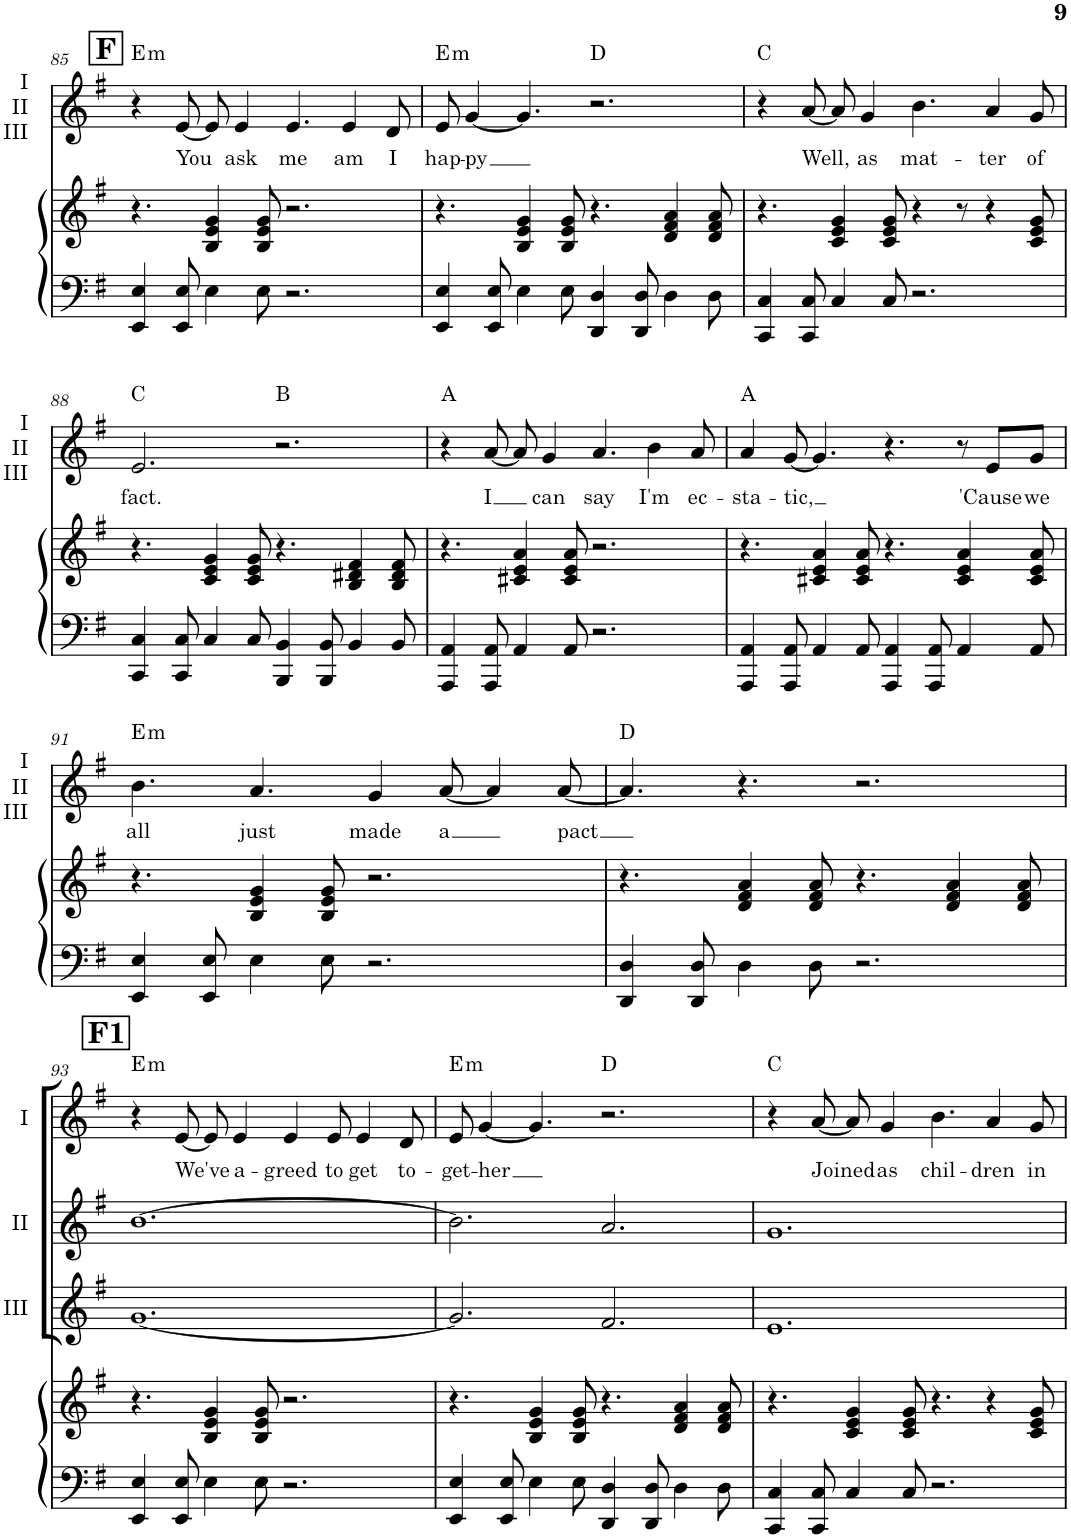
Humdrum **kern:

**kern	**kern	**kern	**kern	**text	**harte	**kern	**kern	**text	**harte
*part5	*part5	*part4	*part3	*part3	*part3	*part2	*part1	*part1	*part1
*staff6	*staff5	*staff4	*staff3	*staff3	*	*staff2	*staff1	*staff1	*
*I"Piano	*	*I"III	*I"I II III	*	*	*I"II	*I"I	*	*
*I'Pno	*	*I'III	*I'I II III	*	*	*I'II	*I'I	*	*
!!LO:PB:g=z
*clefF4	*clefG2	*clefG2	*clefG2	*	*	*clefG2	*clefG2	*	*
*k[f#]	*k[f#]	*k[f#]	*k[f#]	*	*	*k[f#]	*k[f#]	*	*
*M12/8	*M12/8	*M12/8	*M12/8	*	*	*M12/8	*M12/8	*	*
!!LO:REH:place=s1:a:B:cj:fs=14:t=F
=85	=85	=85	=85	=85	=85	=85	=85	=85	=85
!	!	!	!	!	!LO:H:kt=m	!	!	!	!
4EE/ 4E/	4.r	1.r	4r	.	E:min	1.r	1.r	.	.
!	!	!	!	!LO:LY:b	!	!	!	!	!
8EE/ 8E/	.	.	[8e/	You	.	.	.	.	.
4E\	4B/ 4e/ 4g/	.	8e/]	.	.	.	.	.	.
!	!	!	!	!LO:LY:b	!	!	!	!	!
.	.	.	4e/	ask	.	.	.	.	.
8E\	8B/ 8e/ 8g/	.	.	.	.	.	.	.	.
!	!	!	!	!LO:LY:b	!	!	!	!	!
2.r	2.r	.	4.e/	me	.	.	.	.	.
!	!	!	!	!LO:LY:b	!	!	!	!	!
.	.	.	4e/	am	.	.	.	.	.
!	!	!	!	!LO:LY:b	!	!	!	!	!
.	.	.	8d/	I	.	.	.	.	.
=86	=86	=86	=86	=86	=86	=86	=86	=86	=86
!	!	!	!	!LO:LY:b	!LO:H:kt=m	!	!	!	!
4EE/ 4E/	4.r	1.r	8e/	hap-	E:min	1.r	1.r	.	.
!	!	!	!	!LO:LY:b	!	!	!	!	!
.	.	.	[4g/	-py	.	.	.	.	.
8EE/ 8E/	.	.	.	.	.	.	.	.	.
4E\	4B/ 4e/ 4g/	.	4.g/]	.	.	.	.	.	.
8E\	8B/ 8e/ 8g/	.	.	.	.	.	.	.	.
4DD/ 4D/	4.r	.	2.r	.	D:maj	.	.	.	.
8DD/ 8D/	.	.	.	.	.	.	.	.	.
4D\	4d/ 4f#/ 4a/	.	.	.	.	.	.	.	.
8D\	8d/ 8f#/ 8a/	.	.	.	.	.	.	.	.
=87	=87	=87	=87	=87	=87	=87	=87	=87	=87
4CC/ 4C/	4.r	1.r	4r	.	C:maj	1.r	1.r	.	.
!	!	!	!	!LO:LY:b	!	!	!	!	!
8CC/ 8C/	.	.	[8a/	Well,	.	.	.	.	.
4C/	4c/ 4e/ 4g/	.	8a/]	.	.	.	.	.	.
!	!	!	!	!LO:LY:b	!	!	!	!	!
.	.	.	4g/	as	.	.	.	.	.
8C/	8c/ 8e/ 8g/	.	.	.	.	.	.	.	.
!	!	!	!	!LO:LY:b	!	!	!	!	!
2.r	4r	.	4.b\	mat-	.	.	.	.	.
.	8r	.	.	.	.	.	.	.	.
!	!	!	!	!LO:LY:b	!	!	!	!	!
.	4r	.	4a/	-ter	.	.	.	.	.
!	!	!	!	!LO:LY:b	!	!	!	!	!
.	8c/ 8e/ 8g/	.	8g/	of	.	.	.	.	.
!!LO:LB:g=z
=88	=88	=88	=88	=88	=88	=88	=88	=88	=88
!	!	!	!	!LO:LY:b	!	!	!	!	!
4CC/ 4C/	4.r	1.r	2.e/	fact.	C:maj	1.r	1.r	.	.
8CC/ 8C/	.	.	.	.	.	.	.	.	.
4C/	4c/ 4e/ 4g/	.	.	.	.	.	.	.	.
8C/	8c/ 8e/ 8g/	.	.	.	.	.	.	.	.
4BBB/ 4BB/	4.r	.	2.r	.	B:maj	.	.	.	.
8BBB/ 8BB/	.	.	.	.	.	.	.	.	.
4BB/	4B/ 4d#X/ 4f#/	.	.	.	.	.	.	.	.
8BB/	8B/ 8d#/ 8f#/	.	.	.	.	.	.	.	.
=89	=89	=89	=89	=89	=89	=89	=89	=89	=89
4AAA/ 4AA/	4.r	1.r	4r	.	A:maj	1.r	1.r	.	.
!	!	!	!	!LO:LY:b	!	!	!	!	!
8AAA/ 8AA/	.	.	[8a/	I	.	.	.	.	.
4AA/	4c#X/ 4e/ 4a/	.	8a/]	.	.	.	.	.	.
!	!	!	!	!LO:LY:b	!	!	!	!	!
.	.	.	4g/	can	.	.	.	.	.
8AA/	8c#/ 8e/ 8a/	.	.	.	.	.	.	.	.
!	!	!	!	!LO:LY:b	!	!	!	!	!
2.r	2.r	.	4.a/	say	.	.	.	.	.
!	!	!	!	!LO:LY:b	!	!	!	!	!
.	.	.	4b\	I'm	.	.	.	.	.
!	!	!	!	!LO:LY:b	!	!	!	!	!
.	.	.	8a/	ec-	.	.	.	.	.
=90	=90	=90	=90	=90	=90	=90	=90	=90	=90
!	!	!	!	!LO:LY:b	!	!	!	!	!
4AAA/ 4AA/	4.r	1.r	4a/	-sta-	A:maj	1.r	1.r	.	.
!	!	!	!	!LO:LY:b	!	!	!	!	!
8AAA/ 8AA/	.	.	[8g/	-tic,	.	.	.	.	.
4AA/	4c#X/ 4e/ 4a/	.	4.g/]	.	.	.	.	.	.
8AA/	8c#/ 8e/ 8a/	.	.	.	.	.	.	.	.
4AAA/ 4AA/	4.r	.	4.r	.	.	.	.	.	.
8AAA/ 8AA/	.	.	.	.	.	.	.	.	.
4AA/	4c#/ 4e/ 4a/	.	8r	.	.	.	.	.	.
!	!	!	!	!LO:LY:b	!	!	!	!	!
.	.	.	8e/L	'Cause	.	.	.	.	.
!	!	!	!	!LO:LY:b	!	!	!	!	!
8AA/	8c#/ 8e/ 8a/	.	8g/J	we	.	.	.	.	.
!!LO:LB:g=z
=91	=91	=91	=91	=91	=91	=91	=91	=91	=91
!	!	!	!	!LO:LY:b	!LO:H:kt=m	!	!	!	!
4EE/ 4E/	4.r	1.r	4.b\	all	E:min	1.r	1.r	.	.
8EE/ 8E/	.	.	.	.	.	.	.	.	.
!	!	!	!	!LO:LY:b	!	!	!	!	!
4E\	4B/ 4e/ 4g/	.	4.a/	just	.	.	.	.	.
8E\	8B/ 8e/ 8g/	.	.	.	.	.	.	.	.
!	!	!	!	!LO:LY:b	!	!	!	!	!
2.r	2.r	.	4g/	made	.	.	.	.	.
!	!	!	!	!LO:LY:b	!	!	!	!	!
.	.	.	[8a/	a	.	.	.	.	.
.	.	.	4a/]	.	.	.	.	.	.
!	!	!	!	!LO:LY:b	!	!	!	!	!
.	.	.	[8a/	pact	.	.	.	.	.
=92	=92	=92	=92	=92	=92	=92	=92	=92	=92
4DD/ 4D/	4.r	1.r	4.a/]	.	D:maj	1.r	1.r	.	.
8DD/ 8D/	.	.	.	.	.	.	.	.	.
4D\	4d/ 4f#/ 4a/	.	4.r	.	.	.	.	.	.
8D\	8d/ 8f#/ 8a/	.	.	.	.	.	.	.	.
2.r	4.r	.	2.r	.	.	.	.	.	.
.	4d/ 4f#/ 4a/	.	.	.	.	.	.	.	.
.	8d/ 8f#/ 8a/	.	.	.	.	.	.	.	.
!!LO:LB:g=z
!!LO:REH:place=s1:a:B:cj:fs=14:t=F1
=93	=93	=93	=93	=93	=93	=93	=93	=93	=93
!	!	!	!	!	!	!	!	!	!LO:H:kt=m
4EE/ 4E/	4.r	[1.g	1.r	.	.	[1.b	4r	.	E:min
!	!	!	!	!	!	!	!	!LO:LY:b	!
8EE/ 8E/	.	.	.	.	.	.	[8e/	We've	.
4E\	4B/ 4e/ 4g/	.	.	.	.	.	8e/]	.	.
!	!	!	!	!	!	!	!	!LO:LY:b	!
.	.	.	.	.	.	.	4e/	a-	.
8E\	8B/ 8e/ 8g/	.	.	.	.	.	.	.	.
!	!	!	!	!	!	!	!	!LO:LY:b	!
2.r	2.r	.	.	.	.	.	4e/	-greed	.
!	!	!	!	!	!	!	!	!LO:LY:b	!
.	.	.	.	.	.	.	8e/	to	.
!	!	!	!	!	!	!	!	!LO:LY:b	!
.	.	.	.	.	.	.	4e/	get	.
!	!	!	!	!	!	!	!	!LO:LY:b	!
.	.	.	.	.	.	.	8d/	to-	.
=94	=94	=94	=94	=94	=94	=94	=94	=94	=94
!	!	!	!	!	!	!	!	!LO:LY:b	!LO:H:kt=m
4EE/ 4E/	4.r	2.g/]	1.r	.	.	2.b\]	8e/	-get-	E:min
!	!	!	!	!	!	!	!	!LO:LY:b	!
.	.	.	.	.	.	.	[4g/	-her	.
8EE/ 8E/	.	.	.	.	.	.	.	.	.
4E\	4B/ 4e/ 4g/	.	.	.	.	.	4.g/]	.	.
8E\	8B/ 8e/ 8g/	.	.	.	.	.	.	.	.
4DD/ 4D/	4.r	2.f#/	.	.	.	2.a/	2.r	.	D:maj
8DD/ 8D/	.	.	.	.	.	.	.	.	.
4D\	4d/ 4f#/ 4a/	.	.	.	.	.	.	.	.
8D\	8d/ 8f#/ 8a/	.	.	.	.	.	.	.	.
=95	=95	=95	=95	=95	=95	=95	=95	=95	=95
4CC/ 4C/	4.r	1.e	1.r	.	.	1.g	4r	.	C:maj
!	!	!	!	!	!	!	!	!LO:LY:b	!
8CC/ 8C/	.	.	.	.	.	.	[8a/	Joined	.
4C/	4c/ 4e/ 4g/	.	.	.	.	.	8a/]	.	.
!	!	!	!	!	!	!	!	!LO:LY:b	!
.	.	.	.	.	.	.	4g/	as	.
8C/	8c/ 8e/ 8g/	.	.	.	.	.	.	.	.
!	!	!	!	!	!	!	!	!LO:LY:b	!
2.r	4.r	.	.	.	.	.	4.b\	chil-	.
!	!	!	!	!	!	!	!	!LO:LY:b	!
.	4r	.	.	.	.	.	4a/	-dren	.
!	!	!	!	!	!	!	!	!LO:LY:b	!
.	8c/ 8e/ 8g/	.	.	.	.	.	8g/	in	.
=	=	=	=	=	=	=	=	=	=
*-	*-	*-	*-	*-	*-	*-	*-	*-	*-
